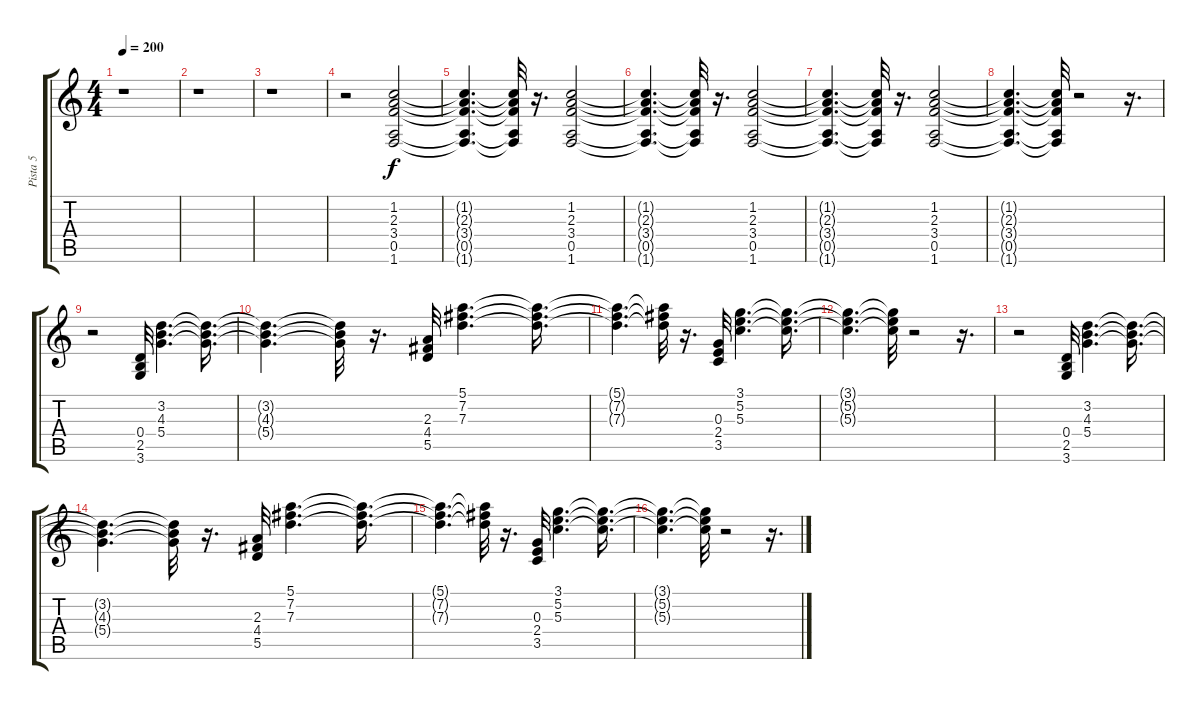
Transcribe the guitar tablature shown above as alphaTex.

\track ("Pista 5" "Pista 5") {instrument distortionguitar}
\staff {score tabs}
\tuning (E4 B3 G3 D3 A2 E2) {hide}
\ts (4 4)
\tempo 200
\clef g2
\ks c
r.1{dy f} |
r.1 |
r.1 |
r.2 (1.2 2.3 3.4 0.5 1.6).2 |
(1.2{t} 2.3{t} 3.4{t} 0.5{t} 1.6{t}).4{d} (1.2{t} 2.3{t} 3.4{t} 0.5{t} 1.6{t}).32 r.16{d} (1.2 2.3 3.4 0.5 1.6).2 |
(1.2{t} 2.3{t} 3.4{t} 0.5{t} 1.6{t}).4{d} (1.2{t} 2.3{t} 3.4{t} 0.5{t} 1.6{t}).32 r.16{d} (1.2 2.3 3.4 0.5 1.6).2 |
(1.2{t} 2.3{t} 3.4{t} 0.5{t} 1.6{t}).4{d} (1.2{t} 2.3{t} 3.4{t} 0.5{t} 1.6{t}).32 r.16{d} (1.2 2.3 3.4 0.5 1.6).2 |
(1.2{t} 2.3{t} 3.4{t} 0.5{t} 1.6{t}).4{d} (1.2{t} 2.3{t} 3.4{t} 0.5{t} 1.6{t}).32 r.2 r.16{d} |
r.2 (0.4 2.5 3.6).32 (3.2 4.3 5.4).4{d} (3.2{t} 4.3{t} 5.4{t}).16{d} |
(3.2{t} 4.3{t} 5.4{t}).4{d} (3.2{t} 4.3{t} 5.4{t}).32 r.16{d} (2.3 4.4 5.5).32 (5.1 7.2 7.3).4{d} (5.1{t} 7.2{t} 7.3{t}).16{d} |
(5.1{t} 7.2{t} 7.3{t}).4{d} (5.1{t} 7.2{t} 7.3{t}).32 r.16{d} (0.3 2.4 3.5).32 (3.1 5.2 5.3).4{d} (3.1{t} 5.2{t} 5.3{t}).16{d} |
(3.1{t} 5.2{t} 5.3{t}).4{d} (3.1{t} 5.2{t} 5.3{t}).32 r.2 r.16{d} |
r.2 (0.4 2.5 3.6).32 (3.2 4.3 5.4).4{d} (3.2{t} 4.3{t} 5.4{t}).16{d} |
(3.2{t} 4.3{t} 5.4{t}).4{d} (3.2{t} 4.3{t} 5.4{t}).32 r.16{d} (2.3 4.4 5.5).32 (5.1 7.2 7.3).4{d} (5.1{t} 7.2{t} 7.3{t}).16{d} |
(5.1{t} 7.2{t} 7.3{t}).4{d} (5.1{t} 7.2{t} 7.3{t}).32 r.16{d} (0.3 2.4 3.5).32 (3.1 5.2 5.3).4{d} (3.1{t} 5.2{t} 5.3{t}).16{d} |
(3.1{t} 5.2{t} 5.3{t}).4{d} (3.1{t} 5.2{t} 5.3{t}).32 r.2 r.16{d}
